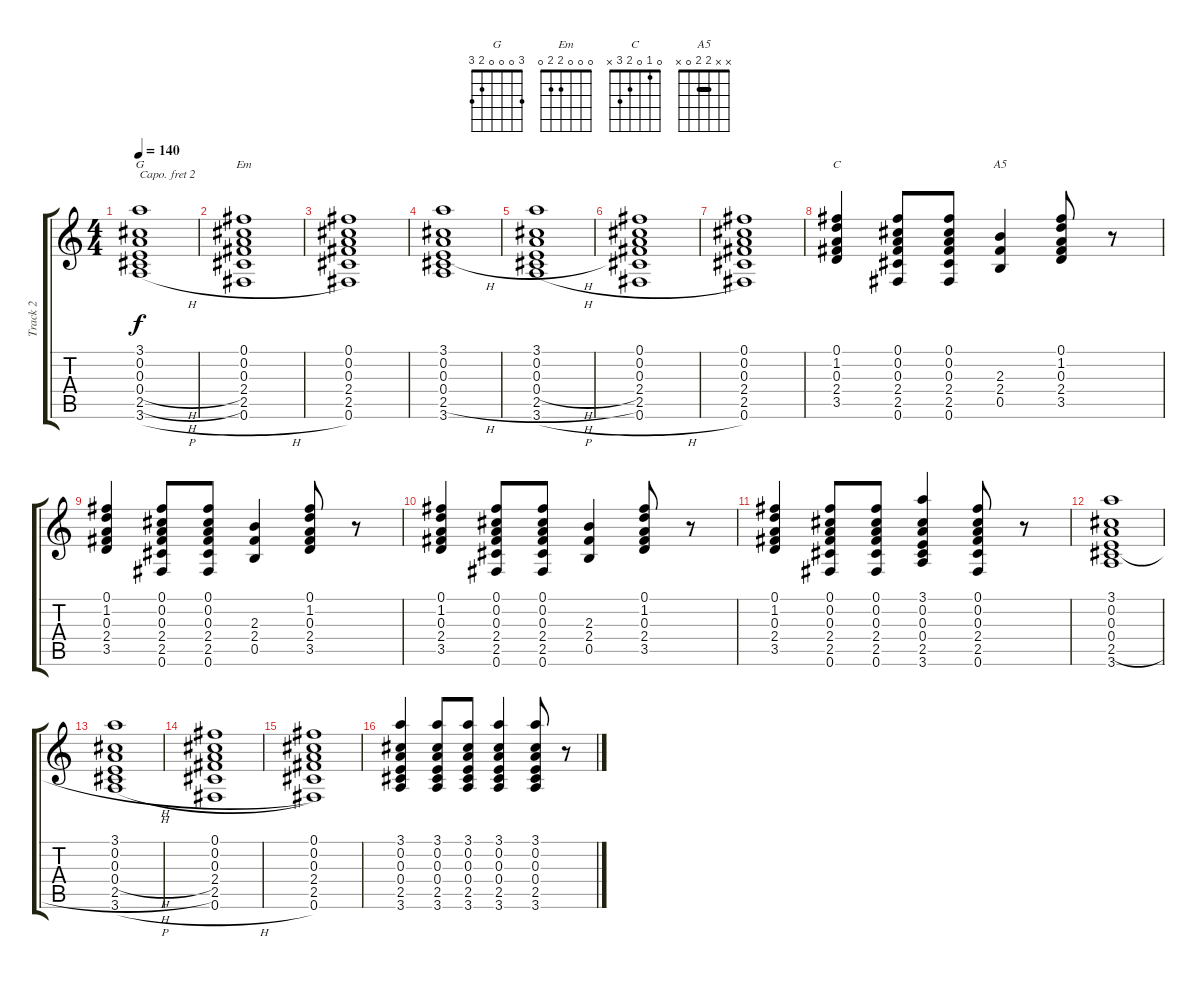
\track ("Track 2" "Track 2") {instrument acousticguitarsteel}
\staff {score tabs}
\capo 2
\tuning (E4 B3 G3 D3 A2 E2) {hide}
\chord ("G" 3 0 0 0 2 3)
\chord ("Em" 0 0 0 2 2 0)
\chord ("C" 0 1 0 2 3 x)
\chord ("A5" x x 2 2 0 x) {barre 2}
\ts (4 4)
\tempo 140
\clef g2
\ks c
(3.1 0.2 0.3 0.4{h} 2.5{h} 3.6{h}).1{ch "G" dy f} |
(0.1 0.2 0.3 2.4 2.5 0.6{h}).1{ch "Em"} |
(0.1 0.2 0.3 2.4 2.5 0.6).1 |
(3.1 0.2 0.3 0.4 2.5{h} 3.6).1 |
(3.1 0.2 0.3 0.4{h} 2.5{h} 3.6{h}).1 |
(0.1 0.2 0.3 2.4 2.5 0.6{h}).1 |
(0.1 0.2 0.3 2.4 2.5 0.6).1 |
(0.1 1.2 0.3 2.4 3.5).4{ch "C"} (0.1 0.2 0.3 2.4 2.5 0.6).8 (0.1 0.2 0.3 2.4 2.5 0.6).8 (2.3 2.4 0.5).4{ch "A5"} (0.1 1.2 0.3 2.4 3.5).8 r.8 |
(0.1 1.2 0.3 2.4 3.5).4 (0.1 0.2 0.3 2.4 2.5 0.6).8 (0.1 0.2 0.3 2.4 2.5 0.6).8 (2.3 2.4 0.5).4 (0.1 1.2 0.3 2.4 3.5).8 r.8 |
(0.1 1.2 0.3 2.4 3.5).4 (0.1 0.2 0.3 2.4 2.5 0.6).8 (0.1 0.2 0.3 2.4 2.5 0.6).8 (2.3 2.4 0.5).4 (0.1 1.2 0.3 2.4 3.5).8 r.8 |
(0.1 1.2 0.3 2.4 3.5).4 (0.1 0.2 0.3 2.4 2.5 0.6).8 (0.1 0.2 0.3 2.4 2.5 0.6).8 (3.1 0.2 0.3 0.4 2.5 3.6).4 (0.1 0.2 0.3 2.4 2.5 0.6).8 r.8 |
(3.1 0.2 0.3 0.4 2.5{h} 3.6).1 |
(3.1 0.2 0.3 0.4{h} 2.5{h} 3.6{h}).1 |
(0.1 0.2 0.3 2.4 2.5 0.6{h}).1 |
(0.1 0.2 0.3 2.4 2.5 0.6).1 |
(3.1 0.2 0.3 0.4 2.5 3.6).4 (3.1 0.2 0.3 0.4 2.5 3.6).8 (3.1 0.2 0.3 0.4 2.5 3.6).8 (3.1 0.2 0.3 0.4 2.5 3.6).4 (3.1 0.2 0.3 0.4 2.5 3.6).8 r.8
